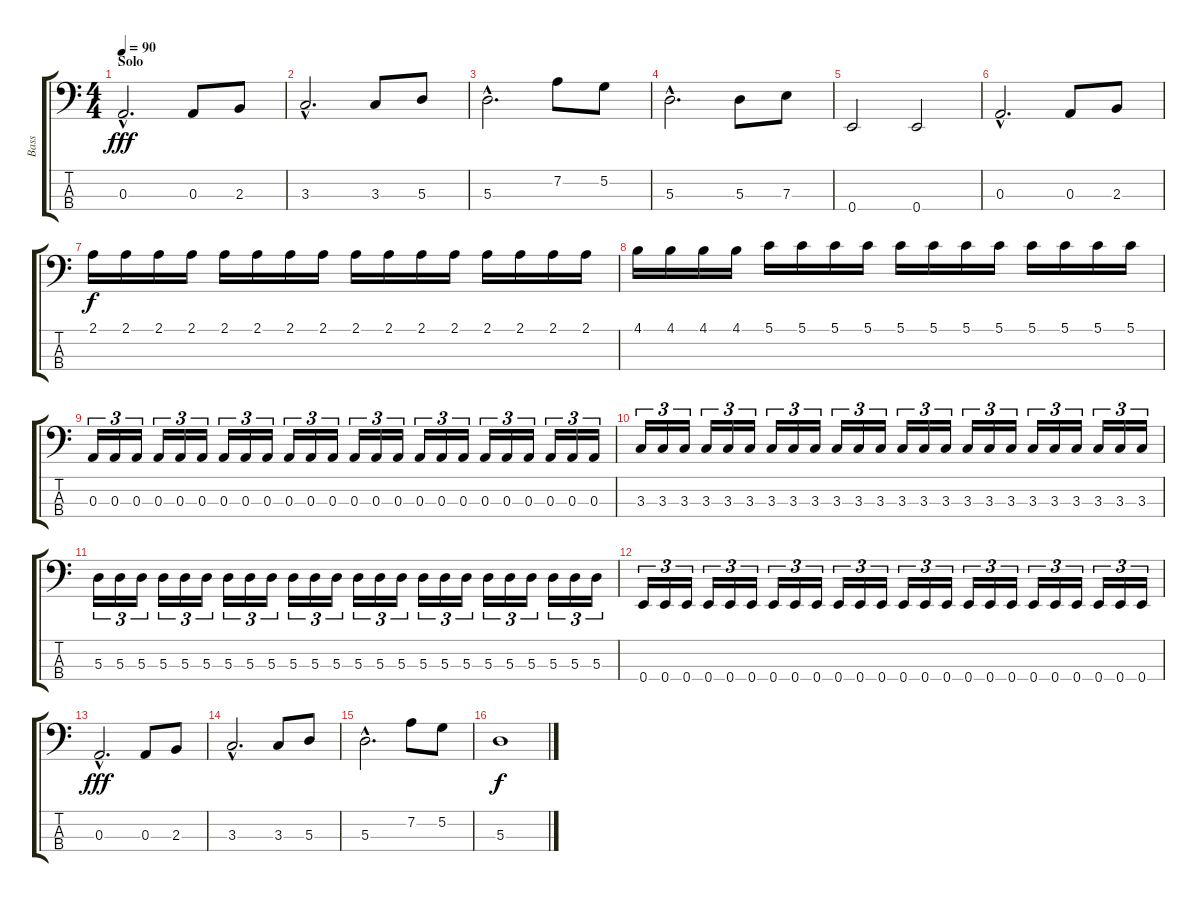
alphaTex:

\track ("Bass" "Bass") {instrument electricbassfinger}
\staff {score tabs}
\tuning (G2 D2 A1 E1) {hide}
\ts (4 4)
\section ("" "Solo")
\tempo 90
\clef f4
\ks c
0.3{hac}.2{d dy fff} 0.3.8 2.3.8 |
3.3{hac}.2{d} 3.3.8 5.3.8 |
5.3{hac}.2{d} 7.2.8 5.2.8 |
5.3{hac}.2{d} 5.3.8 7.3.8 |
0.4.2 0.4.2 |
0.3{hac}.2{d} 0.3.8 2.3.8 |
2.1.16{dy f} 2.1.16 2.1.16 2.1.16 2.1.16 2.1.16 2.1.16 2.1.16 2.1.16 2.1.16 2.1.16 2.1.16 2.1.16 2.1.16 2.1.16 2.1.16 |
4.1.16 4.1.16 4.1.16 4.1.16 5.1.16 5.1.16 5.1.16 5.1.16 5.1.16 5.1.16 5.1.16 5.1.16 5.1.16 5.1.16 5.1.16 5.1.16 |
0.3.16{tu (3 2)} 0.3.16{tu (3 2)} 0.3.16{tu (3 2)} 0.3.16{tu (3 2)} 0.3.16{tu (3 2)} 0.3.16{tu (3 2)} 0.3.16{tu (3 2)} 0.3.16{tu (3 2)} 0.3.16{tu (3 2)} 0.3.16{tu (3 2)} 0.3.16{tu (3 2)} 0.3.16{tu (3 2)} 0.3.16{tu (3 2)} 0.3.16{tu (3 2)} 0.3.16{tu (3 2)} 0.3.16{tu (3 2)} 0.3.16{tu (3 2)} 0.3.16{tu (3 2)} 0.3.16{tu (3 2)} 0.3.16{tu (3 2)} 0.3.16{tu (3 2)} 0.3.16{tu (3 2)} 0.3.16{tu (3 2)} 0.3.16{tu (3 2)} |
3.3.16{tu (3 2)} 3.3.16{tu (3 2)} 3.3.16{tu (3 2)} 3.3.16{tu (3 2)} 3.3.16{tu (3 2)} 3.3.16{tu (3 2)} 3.3.16{tu (3 2)} 3.3.16{tu (3 2)} 3.3.16{tu (3 2)} 3.3.16{tu (3 2)} 3.3.16{tu (3 2)} 3.3.16{tu (3 2)} 3.3.16{tu (3 2)} 3.3.16{tu (3 2)} 3.3.16{tu (3 2)} 3.3.16{tu (3 2)} 3.3.16{tu (3 2)} 3.3.16{tu (3 2)} 3.3.16{tu (3 2)} 3.3.16{tu (3 2)} 3.3.16{tu (3 2)} 3.3.16{tu (3 2)} 3.3.16{tu (3 2)} 3.3.16{tu (3 2)} |
5.3.16{tu (3 2)} 5.3.16{tu (3 2)} 5.3.16{tu (3 2)} 5.3.16{tu (3 2)} 5.3.16{tu (3 2)} 5.3.16{tu (3 2)} 5.3.16{tu (3 2)} 5.3.16{tu (3 2)} 5.3.16{tu (3 2)} 5.3.16{tu (3 2)} 5.3.16{tu (3 2)} 5.3.16{tu (3 2)} 5.3.16{tu (3 2)} 5.3.16{tu (3 2)} 5.3.16{tu (3 2)} 5.3.16{tu (3 2)} 5.3.16{tu (3 2)} 5.3.16{tu (3 2)} 5.3.16{tu (3 2)} 5.3.16{tu (3 2)} 5.3.16{tu (3 2)} 5.3.16{tu (3 2)} 5.3.16{tu (3 2)} 5.3.16{tu (3 2)} |
0.4.16{tu (3 2)} 0.4.16{tu (3 2)} 0.4.16{tu (3 2)} 0.4.16{tu (3 2)} 0.4.16{tu (3 2)} 0.4.16{tu (3 2)} 0.4.16{tu (3 2)} 0.4.16{tu (3 2)} 0.4.16{tu (3 2)} 0.4.16{tu (3 2)} 0.4.16{tu (3 2)} 0.4.16{tu (3 2)} 0.4.16{tu (3 2)} 0.4.16{tu (3 2)} 0.4.16{tu (3 2)} 0.4.16{tu (3 2)} 0.4.16{tu (3 2)} 0.4.16{tu (3 2)} 0.4.16{tu (3 2)} 0.4.16{tu (3 2)} 0.4.16{tu (3 2)} 0.4.16{tu (3 2)} 0.4.16{tu (3 2)} 0.4.16{tu (3 2)} |
0.3{hac}.2{d dy fff} 0.3.8 2.3.8 |
3.3{hac}.2{d} 3.3.8 5.3.8 |
5.3{hac}.2{d} 7.2.8 5.2.8 |
5.3.1{dy f}
